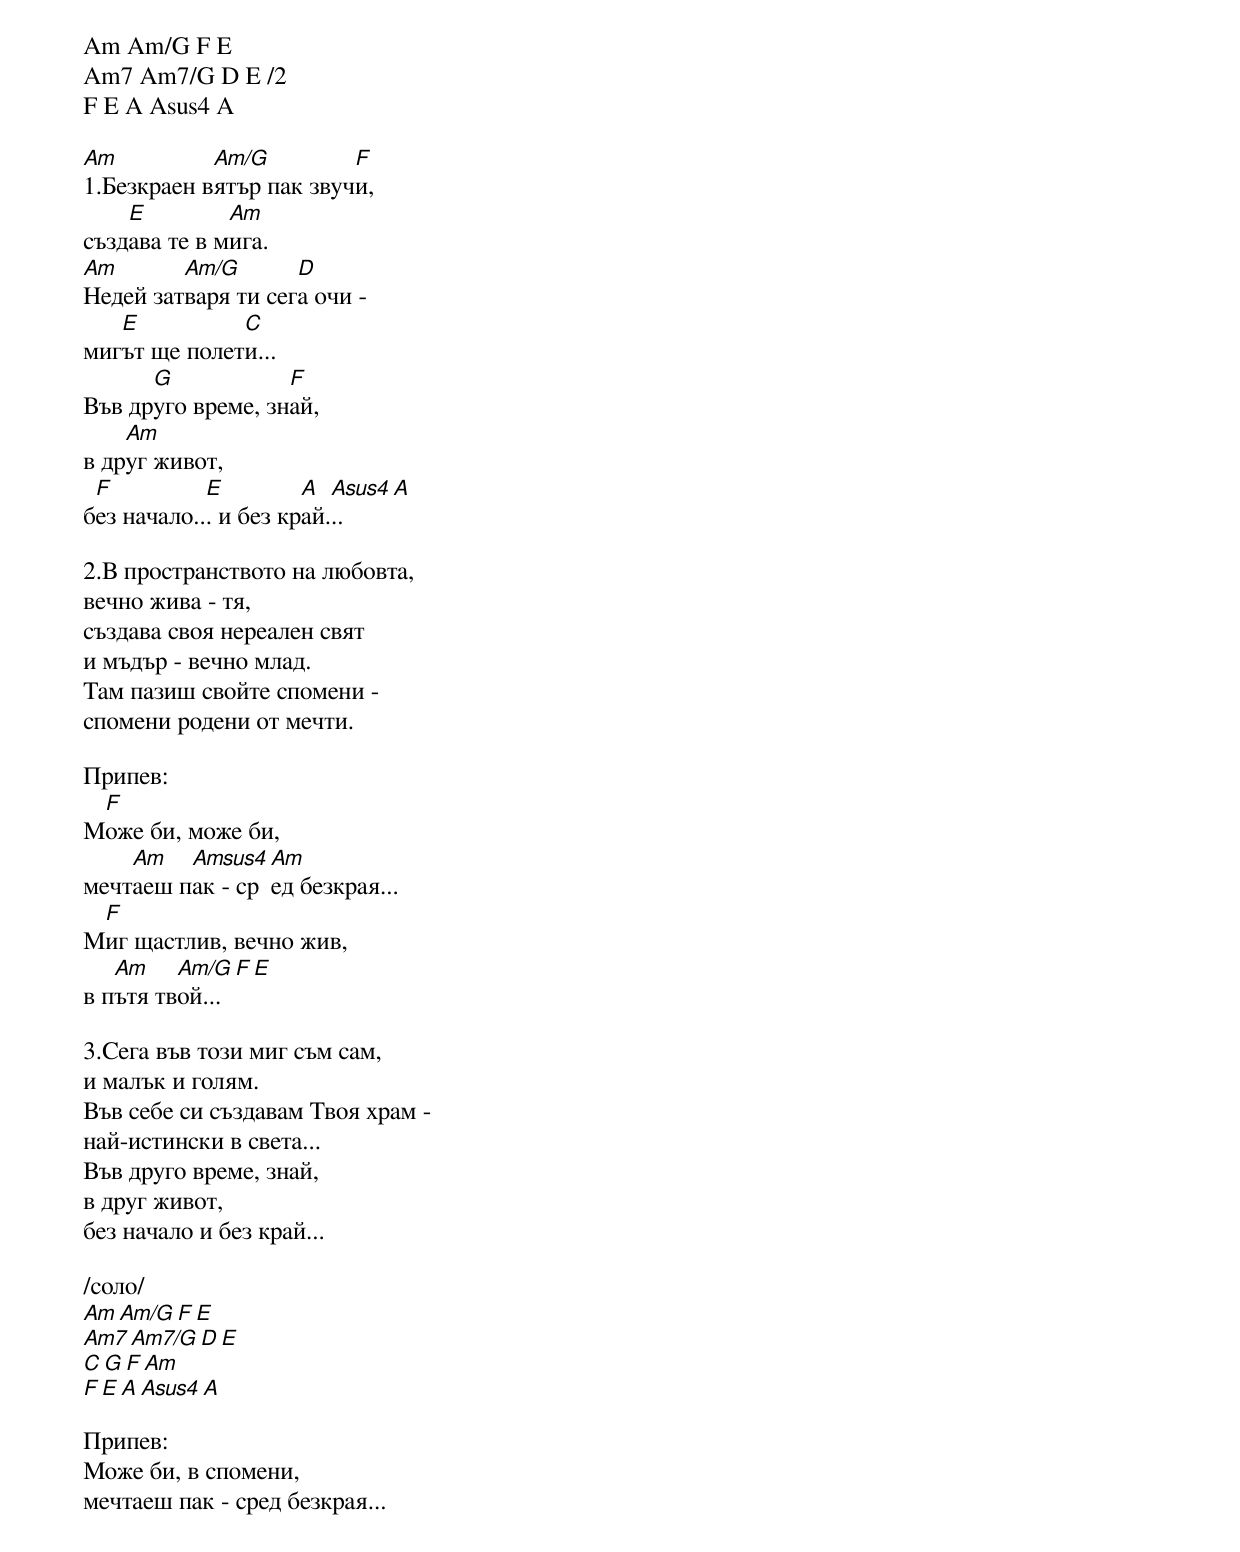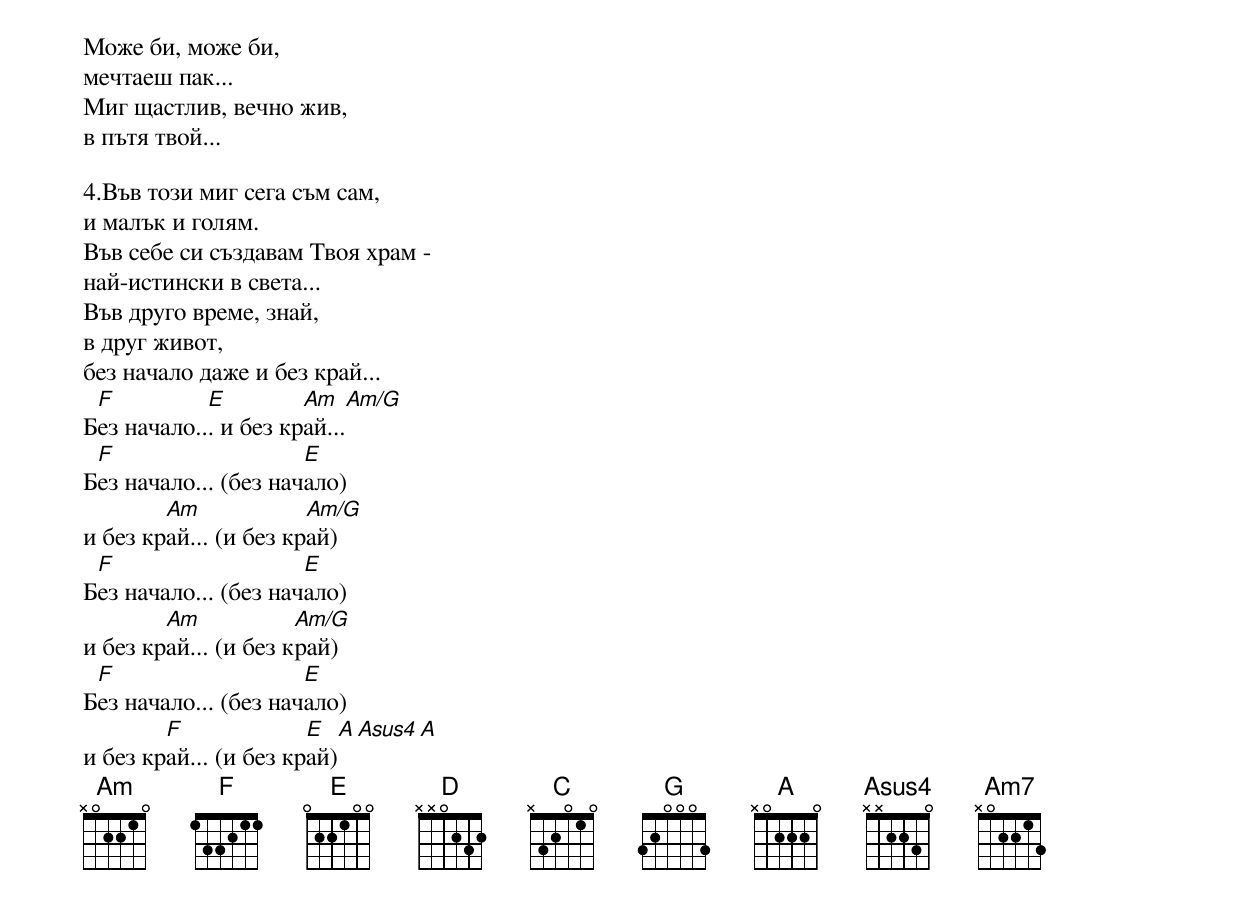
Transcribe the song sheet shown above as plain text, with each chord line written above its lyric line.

Am Am/G F E
Am7 Am7/G D E /2
F E A Asus4 A

Am          Am/G         F
1.Безкраен вятър пак звучи,
    E         Am
създава те в мига.
Am       Am/G       D
Недей затваря ти сега очи -
   E          C
мигът ще полети...
      G            F
Във друго време, знай,
    Am
в друг живот,
 F          E         A  Asus4 A
без начало... и без край...

2.В пространството на любовта,
вечно жива - тя,
създава своя нереален свят
и мъдър - вечно млад.
Там пазиш свойте спомени -
спомени родени от мечти.

Припев:
 F
Може би, може би,
    Am   Amsus4 Am
мечтаеш пак - сред безкрая...
 F
Миг щастлив, вечно жив,
   Am    Am/G  F  E
в пътя твой...

3.Сега във този миг съм сам,
и малък и голям.
Във себе си създавам Твоя храм -
най-истински в света...
Във друго време, знай,
в друг живот,
без начало и без край...

/соло/
Am Am/G F E
Am7 Am7/G D E
C G F Am
F E A Asus4 A

Припев:
Може би, в спомени,
мечтаеш пак - сред безкрая...
Може би, може би,
мечтаеш пак...
Миг щастлив, вечно жив,
в пътя твой...

4.Във този миг сега съм сам,
и малък и голям.
Във себе си създавам Твоя храм -
най-истински в света...
Във друго време, знай,
в друг живот,
без начало даже и без край...
 F          E         Am   Am/G
Без начало... и без край...
 F                    E
Без начало... (без начало)
        Am             Am/G
и без край... (и без край)
 F                    E
Без начало... (без начало)
        Am            Am/G
и без край... (и без край)
 F                    E
Без начало... (без начало)
        F              E   A  Asus4 A
и без край... (и без край)
